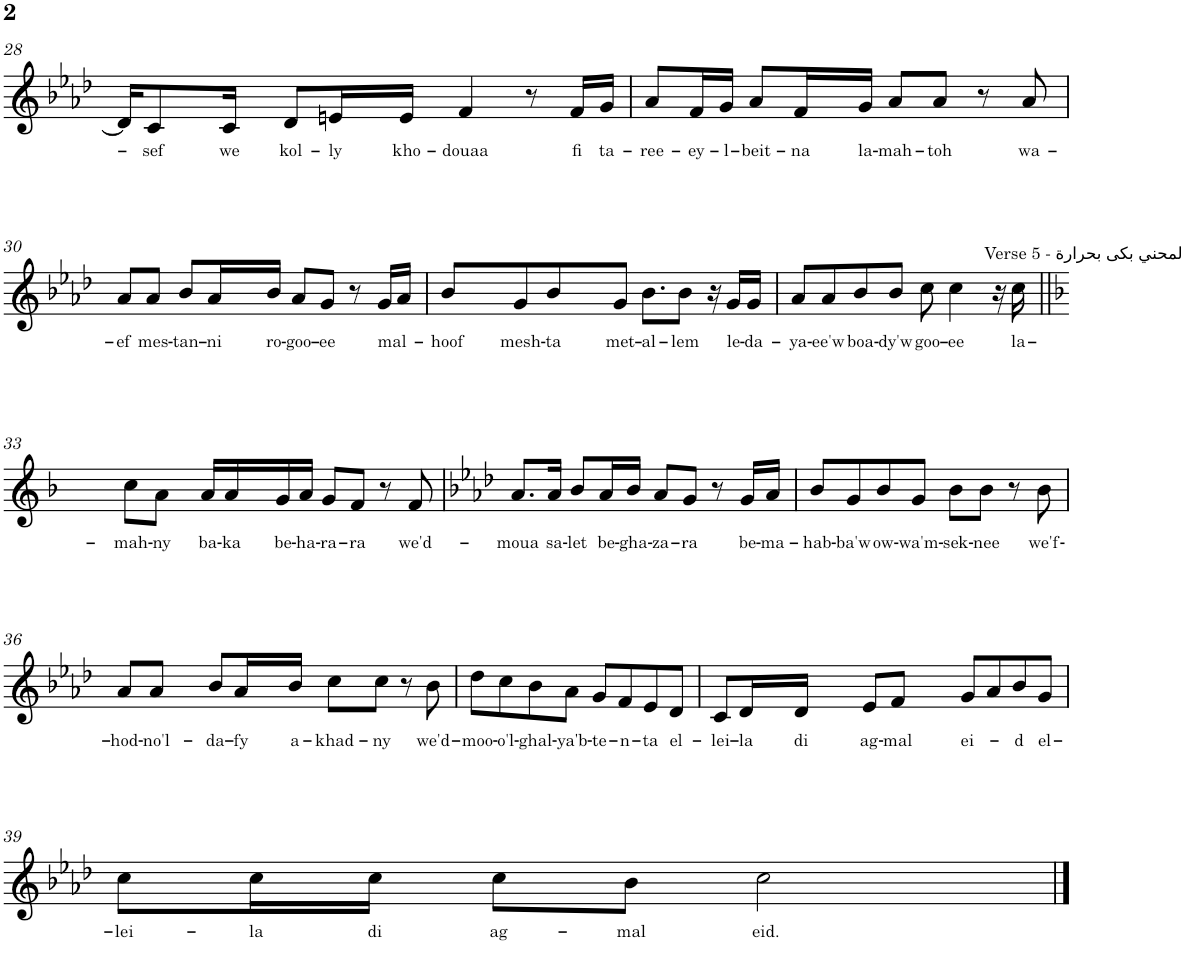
**kern	**text
*part1	*part1
*staff1	*staff1
*I"Accordion	*
*I'Acc	*
!!LO:PB:g=z
*clefG2	*
*k[b-e-a-d-]	*
*M4/4	*
=28	=28
16d-/KL]	.
!	!LO:LY:b
8c/	-sef
!	!LO:LY:b
16c/Jk	we
!	!LO:LY:b
8d-/L	kol-
!	!LO:LY:b
16en/L	-ly
!	!LO:LY:b
16e/JJ	kho-
!	!LO:LY:b
4f/	-douaa
8r	.
!	!LO:LY:b
16f/LL	fi
!	!LO:LY:b
16g/JJ	ta-
=29	=29
!	!LO:LY:b
8a-/L	-ree-
!	!LO:LY:b
16f/L	-ey-
!	!LO:LY:b
16g/JJ	-l-
!	!LO:LY:b
8a-/L	-beit-
!	!LO:LY:b
16f/L	-na
!	!LO:LY:b
16g/JJ	la-
!	!LO:LY:b
8a-/L	-mah-
!	!LO:LY:b
8a-/J	-toh
8r	.
!	!LO:LY:b
8a-/	wa-
!!LO:LB:g=z
=30	=30
!	!LO:LY:b
8a-/L	-ef
!	!LO:LY:b
8a-/J	mes-
!	!LO:LY:b
8b-/L	-tan-
!	!LO:LY:b
16a-/L	-ni
!	!LO:LY:b
16b-/JJ	ro-
!	!LO:LY:b
8a-/L	-goo-
!	!LO:LY:b
8g/J	-ee
8r	.
!	!LO:LY:b
16g/LL	mal-
16a-/JJ	.
=31	=31
!	!LO:LY:b
8b-/L	-hoof
!	!LO:LY:b
8g/	mesh-
!	!LO:LY:b
8b-/	-ta
!	!LO:LY:b
8g/J	met-
!	!LO:LY:b
8.b-\L	-al-
!	!LO:LY:b
8b-\J	-lem
16r	.
!	!LO:LY:b
16g/LL	le-
!	!LO:LY:b
16g/JJ	-da-
=32	=32
!	!LO:LY:b
8a-/L	-ya-
!	!LO:LY:b
8a-/	-ee'w
!	!LO:LY:b
8b-/	boa-
!	!LO:LY:b
8b-/J	-dy'w
!	!LO:LY:b
8cc\	goo-
!	!LO:LY:b
4cc\	-ee
16r	.
!LO:TX:a:t=Verse 5 - لمحني بكى بحرارة	!
!	!LO:LY:b
16cc\	la-
!!LO:LB:g=z
=33||	=33||
*k[b-]	*
!	!LO:LY:b
8cc\L	-mah-
!	!LO:LY:b
8a\J	-ny
!	!LO:LY:b
16a/LL	ba-
!	!LO:LY:b
16a/	-ka
!	!LO:LY:b
16g/	be-
!	!LO:LY:b
16a/JJ	-ha-
!	!LO:LY:b
8g/L	-ra-
!	!LO:LY:b
8f/J	-ra
8r	.
!	!LO:LY:b
8f/	we'd-
=34	=34
*k[b-e-a-d-]	*
!	!LO:LY:b
8.a-/L	-moua
!	!LO:LY:b
16a-/Jk	sa-
!	!LO:LY:b
8b-/L	-let
!	!LO:LY:b
16a-/L	be-
!	!LO:LY:b
16b-/JJ	-gha-
!	!LO:LY:b
8a-/L	-za-
!	!LO:LY:b
8g/J	-ra
8r	.
!	!LO:LY:b
16g/LL	be-
!	!LO:LY:b
16a-/JJ	-ma-
=35	=35
!	!LO:LY:b
8b-/L	-hab-
!	!LO:LY:b
8g/	-ba'w
!	!LO:LY:b
8b-/	ow-
!	!LO:LY:b
8g/J	-wa'm-
!	!LO:LY:b
8b-\L	-sek-
!	!LO:LY:b
8b-\J	-nee
8r	.
!	!LO:LY:b
8b-\	we'f-
!!LO:LB:g=z
=36	=36
!	!LO:LY:b
8a-/L	-hod-
!	!LO:LY:b
8a-/J	-no'l-
!	!LO:LY:b
8b-/L	-da-
!	!LO:LY:b
16a-/L	-fy
!	!LO:LY:b
16b-/JJ	a-
!	!LO:LY:b
8cc\L	-khad-
!	!LO:LY:b
8cc\J	-ny
8r	.
!	!LO:LY:b
8b-\	we'd-
=37	=37
!	!LO:LY:b
8dd-\L	-moo-
!	!LO:LY:b
8cc\	-o'l-
!	!LO:LY:b
8b-\	-ghal-
!	!LO:LY:b
8a-\J	-ya'b-
!	!LO:LY:b
8g/L	-te-
!	!LO:LY:b
8f/	-n-
!	!LO:LY:b
8e-/	-ta
!	!LO:LY:b
8d-/J	el-
=38	=38
!	!LO:LY:b
8c/L	-lei-
!	!LO:LY:b
16d-/L	-la
!	!LO:LY:b
16d-/JJ	di
!	!LO:LY:b
8e-/L	ag-
!	!LO:LY:b
8f/J	-mal
!	!LO:LY:b
8g/L	ei-
8a-/	.
!	!LO:LY:b
8b-/	d
!	!LO:LY:b
8g/J	el-
!!LO:LB:g=z
=39	=39
!	!LO:LY:b
8cc\L	-lei-
!	!LO:LY:b
16cc\L	-la
!	!LO:LY:b
16cc\JJ	di
!	!LO:LY:b
8cc\L	ag-
!	!LO:LY:b
8b-\J	-mal
!	!LO:LY:b
2cc\	eid.
==	==
*-	*-
